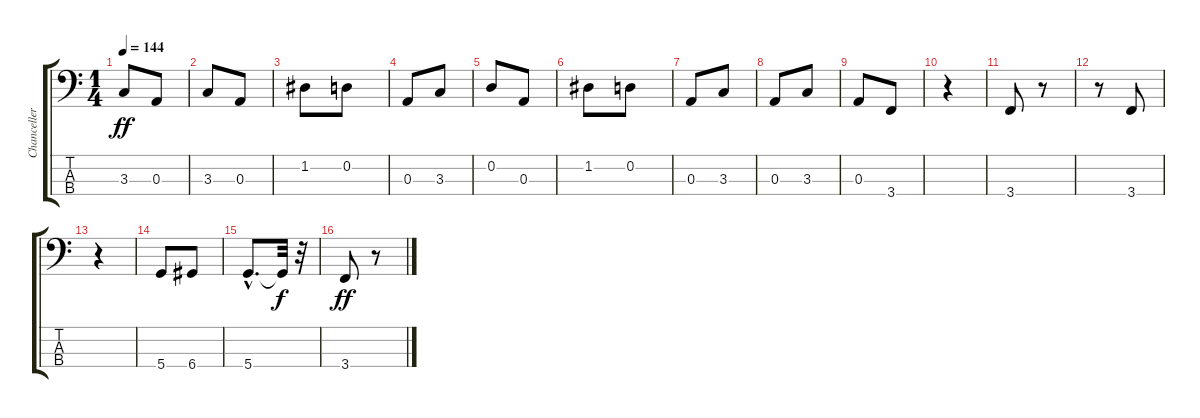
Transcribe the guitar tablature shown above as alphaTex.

\track ("Chanceller" "Chanceller") {instrument electricbassfinger}
\staff {score tabs}
\tuning (G2 D2 A1 D1) {hide}
\ts (1 4)
\tempo 144
\clef f4
\ks c
3.3.8{dy ff} 0.3.8 |
3.3.8 0.3.8 |
1.2.8 0.2.8 |
0.3.8 3.3.8 |
0.2.8 0.3.8 |
1.2.8 0.2.8 |
0.3.8 3.3.8 |
0.3.8 3.3.8 |
0.3.8 3.4.8 |
r.4 |
3.4.8 r.8 |
r.8 3.4.8 |
r.4 |
5.4.8 6.4.8 |
5.4{hac}.8{d} 5.4{t}.32{dy f} r.32 |
3.4.8{dy ff} r.8
